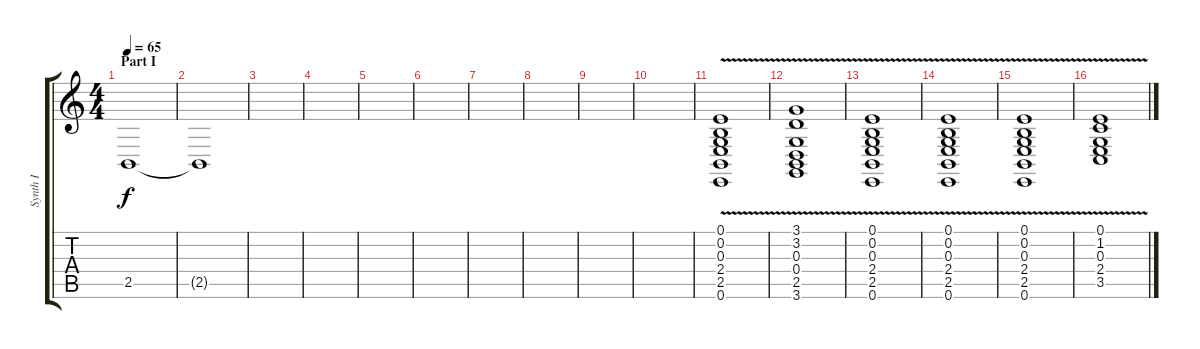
\track ("Synth I" "Synth I") {instrument brightacousticpiano}
\staff {score tabs}
\tuning (E4 B3 G3 D3 A2 E2) {hide}
\ts (4 4)
\section ("" "Part I")
\tempo 65
\clef g2
\ks c
2.5.1{dy f instrument brightacousticpiano} |
2.5{t}.1 |
|
|
|
|
|
|
|
|
(0.1 0.2 0.3 2.4{v} 2.5{v} 0.6).1 |
(3.1{v} 3.2{v} 0.3 0.4 2.5{v} 3.6{v}).1 |
(0.1 0.2 0.3 2.4{v} 2.5{v} 0.6).1 |
(0.1 0.2 0.3 2.4{v} 2.5{v} 0.6).1 |
(0.1 0.2 0.3 2.4{v} 2.5{v} 0.6).1 |
(0.1 1.2{v} 0.3 2.4{v} 3.5{v}).1
